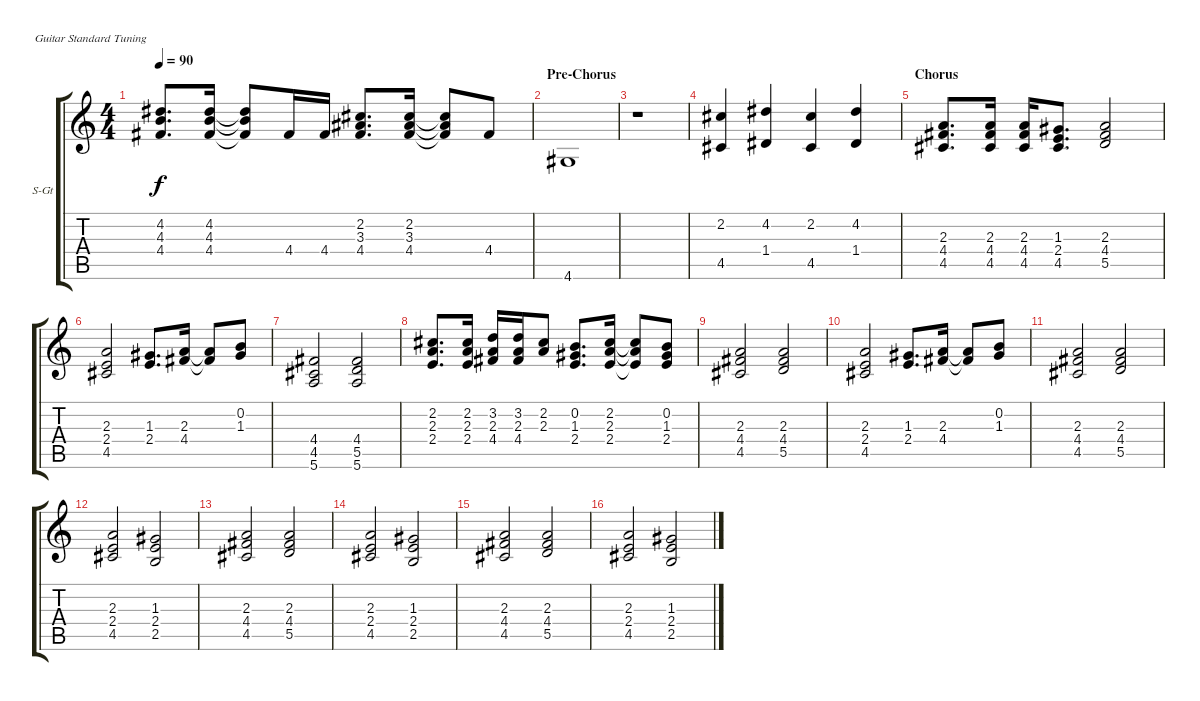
\bracketExtendMode groupsimilarinstruments
\firstSystemTrackNameOrientation horizontal
\otherSystemsTrackNameOrientation horizontal
\track ("Synth 2" "S-Gt") {multiBarRest instrument xylophone}
\staff {score tabs}
\tuning (E4 B3 G3 D3 A2 E2)
\displaytranspose 12
\ts (4 4)
\tempo 90
\clef g2
\ks c
(4.2 4.3 4.4).8{d dy f} (4.2 4.3 4.4).16 (4.2{t} 4.3{t} 4.4{t}).8 4.4.16 4.4.16 (2.2 3.3 4.4).8{d} (2.2 3.3 4.4).16 (2.2{t} 3.3{t} 4.4{t}).8 4.4.8 |
\section ("" "Pre-Chorus")
4.6.1 |
r.1 |
(2.2 4.5).4 (4.2 1.4).4 (2.2 4.5).4 (4.2 1.4).4 |
\section ("" "Chorus")
(2.3 4.4 4.5).8{d} (2.3 4.4 4.5).16 (2.3 4.4 4.5).16 (1.3 2.4 4.5).8{d} (2.3 4.4 5.5).2 |
(2.3 2.4 4.5).2 (1.3 2.4).8{d} (2.3 4.4).16 (2.3{t} 4.4{t}).8 (0.2 1.3).8 |
(4.4 4.5 5.6).2 (4.4 5.5 5.6).2 |
(2.2 2.3 2.4).8{d} (2.2 2.3 2.4).16 (3.2 2.3 4.4).16 (3.2 2.3 4.4).16 (2.2 2.3).8 (0.2 1.3 2.4).8{d} (2.2 2.3 2.4).16 (2.2{t} 2.3{t} 2.4{t}).8 (0.2 1.3 2.4).8 |
(2.3 4.4 4.5).2 (2.3 4.4 5.5).2 |
(2.3 2.4 4.5).2 (1.3 2.4).8{d} (2.3 4.4).16 (2.3{t} 4.4{t}).8 (0.2 1.3).8 |
(2.3 4.4 4.5).2 (2.3 4.4 5.5).2 |
(2.3 2.4 4.5).2 (1.3 2.4 2.5).2 |
(2.3 4.4 4.5).2 (2.3 4.4 5.5).2 |
(2.3 2.4 4.5).2 (1.3 2.4 2.5).2 |
(2.3 4.4 4.5).2 (2.3 4.4 5.5).2 |
(2.3 2.4 4.5).2 (1.3 2.4 2.5).2
